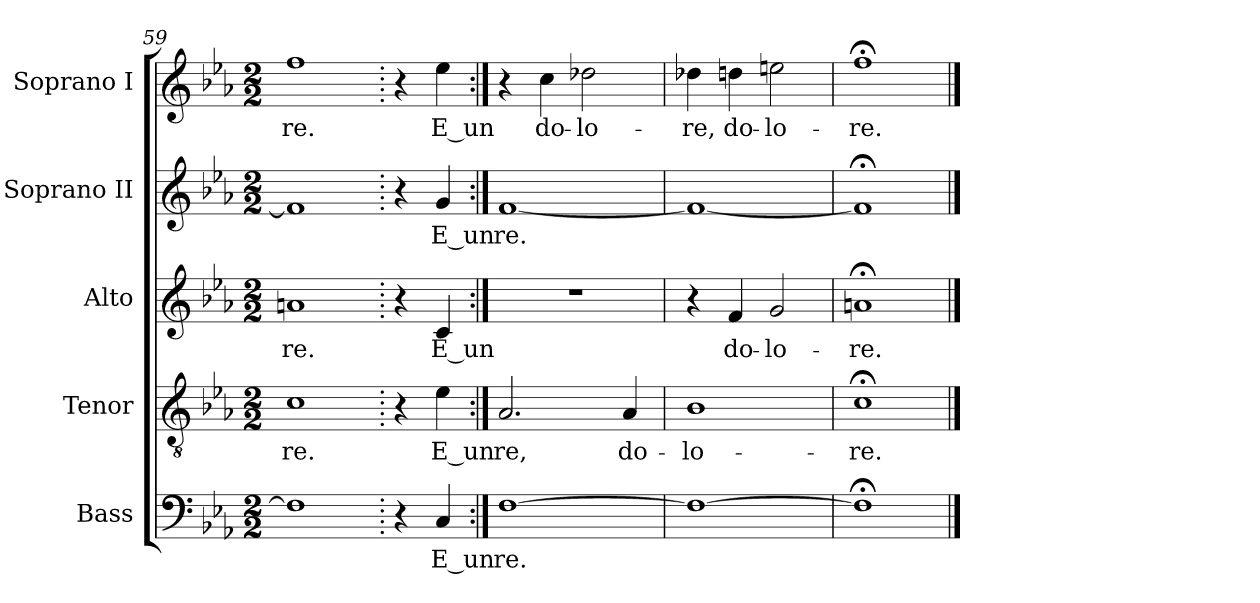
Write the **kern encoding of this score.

**kern	**text	**kern	**text	**kern	**text	**kern	**text	**kern	**text
*part5	*part5	*part4	*part4	*part3	*part3	*part2	*part2	*part1	*part1
*staff5	*staff5	*staff4	*staff4	*staff3	*staff3	*staff2	*staff2	*staff1	*staff1
*I"Bass	*	*I"Tenor	*	*I"Alto	*	*I"Soprano II	*	*I"Soprano I	*
*I'B.	*	*I'T.	*	*I'A.	*	*I'S. II	*	*I'S. I	*
*clefF4	*	*clefGv2	*	*clefG2	*	*clefG2	*	*clefG2	*
*	*	*ITrd7c12	*	*	*	*	*	*	*
*k[b-e-a-]	*	*k[b-e-a-]	*	*k[b-e-a-]	*	*k[b-e-a-]	*	*k[b-e-a-]	*
*E-:	*	*E-:	*	*E-:	*	*E-:	*	*E-:	*
*M2/2	*	*M2/2	*	*M2/2	*	*M2/2	*	*M2/2	*
=59	=59	=59	=59	=59	=59	=59	=59	=59	=59
!	!	!	!LO:LY:b:color=#000000	!	!	!	!	!	!
!	!	!	!	!	!LO:LY:b:color=#000000	!	!	!	!
!	!	!	!	!	!	!	!	!	!LO:LY:b:color=#000000
1Fi]	.	1Ci	-re.	1ani	-re.	1fi]	.	1ffi	-re.
=60.	=60.	=60.	=60.	=60.	=60.	=60.	=60.	=60.	=60.
4r	.	4r	.	4r	.	4r	.	4r	.
!	!LO:LY:b:color=#000000	!	!	!	!	!	!	!	!
!	!	!	!LO:LY:b:color=#000000	!	!	!	!	!	!
!	!	!	!	!	!LO:LY:b:color=#000000	!	!	!	!
!	!	!	!	!	!	!	!LO:LY:b:color=#000000	!	!
!	!	!	!	!	!	!	!	!	!LO:LY:b:color=#000000
4Ci/	E_un	4E-i\	E_un	4ci/	E_un	4gi/	E_un	4ee-i\	E_un
=60:|!	=60:|!	=60:|!	=60:|!	=60:|!	=60:|!	=60:|!	=60:|!	=60:|!	=60:|!
!	!LO:LY:b:color=#000000	!	!	!	!	!	!	!	!
!	!	!	!LO:LY:b:color=#000000	!	!	!	!	!	!
!	!	!	!	!	!	!	!LO:LY:b:color=#000000	!	!
[>1Fi	re.	2.AA-i/	re,	1r	.	[<1fi	re.	4r	.
!	!	!	!	!	!	!	!	!	!LO:LY:b:color=#000000
.	.	.	.	.	.	.	.	4cci\	do-
!	!	!	!	!	!	!	!	!	!LO:LY:b:color=#000000
.	.	.	.	.	.	.	.	2dd-Xi\	-lo-
!	!	!	!LO:LY:b:color=#000000	!	!	!	!	!	!
.	.	4AA-i/	do-	.	.	.	.	.	.
=61	=61	=61	=61	=61	=61	=61	=61	=61	=61
!	!	!	!LO:LY:b:color=#000000	!	!	!	!	!	!
!	!	!	!	!	!	!	!	!	!LO:LY:b:color=#000000
1Fi_>	.	1BB-i	-lo-	4r	.	1fi_<	.	4dd-Xi\	-re,
!	!	!	!	!	!LO:LY:b:color=#000000	!	!	!	!
!	!	!	!	!	!	!	!	!	!LO:LY:b:color=#000000
.	.	.	.	4fi/	do-	.	.	4ddni\	do-
!	!	!	!	!	!LO:LY:b:color=#000000	!	!	!	!
!	!	!	!	!	!	!	!	!	!LO:LY:b:color=#000000
.	.	.	.	2gi/	-lo-	.	.	2eeni\	-lo-
=62	=62	=62	=62	=62	=62	=62	=62	=62	=62
!	!	!	!LO:LY:b:color=#000000	!	!	!	!	!	!
!	!	!	!	!	!LO:LY:b:color=#000000	!	!	!	!
!	!	!	!	!	!	!	!	!	!LO:LY:b:color=#000000
1F;i]	.	1C;i	-re.	1an;i	-re.	1f;i]	.	1ff;i	-re.
==	==	==	==	==	==	==	==	==	==
*-	*-	*-	*-	*-	*-	*-	*-	*-	*-
